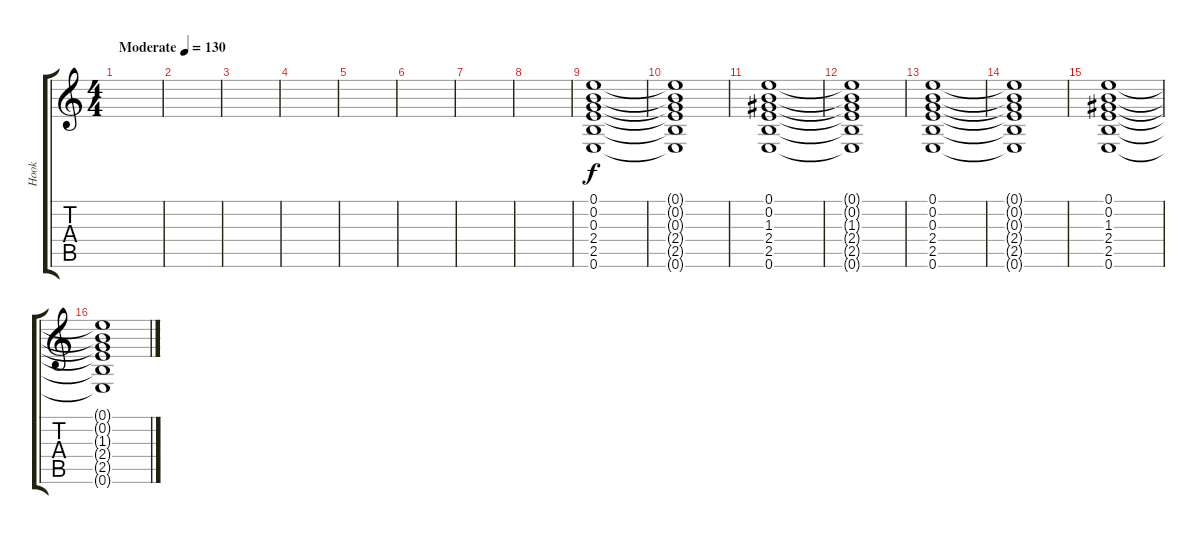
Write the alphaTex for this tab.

\track ("Hook" "Hook") {instrument overdrivenguitar}
\staff {score tabs}
\tuning (E4 B3 G3 D3 A2 E2) {hide}
\ts (4 4)
\tempo (130 "Moderate")
\clef g2
\ks c
|
|
|
|
|
|
|
|
(0.1 0.2 0.3 2.4 2.5 0.6).1 |
(0.1{t} 0.2{t} 0.3{t} 2.4{t} 2.5{t} 0.6{t}).1 |
(0.1 0.2 1.3 2.4 2.5 0.6).1 |
(0.1{t} 0.2{t} 1.3{t} 2.4{t} 2.5{t} 0.6{t}).1 |
(0.1 0.2 0.3 2.4 2.5 0.6).1 |
(0.1{t} 0.2{t} 0.3{t} 2.4{t} 2.5{t} 0.6{t}).1 |
(0.1 0.2 1.3 2.4 2.5 0.6).1 |
(0.1{t} 0.2{t} 1.3{t} 2.4{t} 2.5{t} 0.6{t}).1
